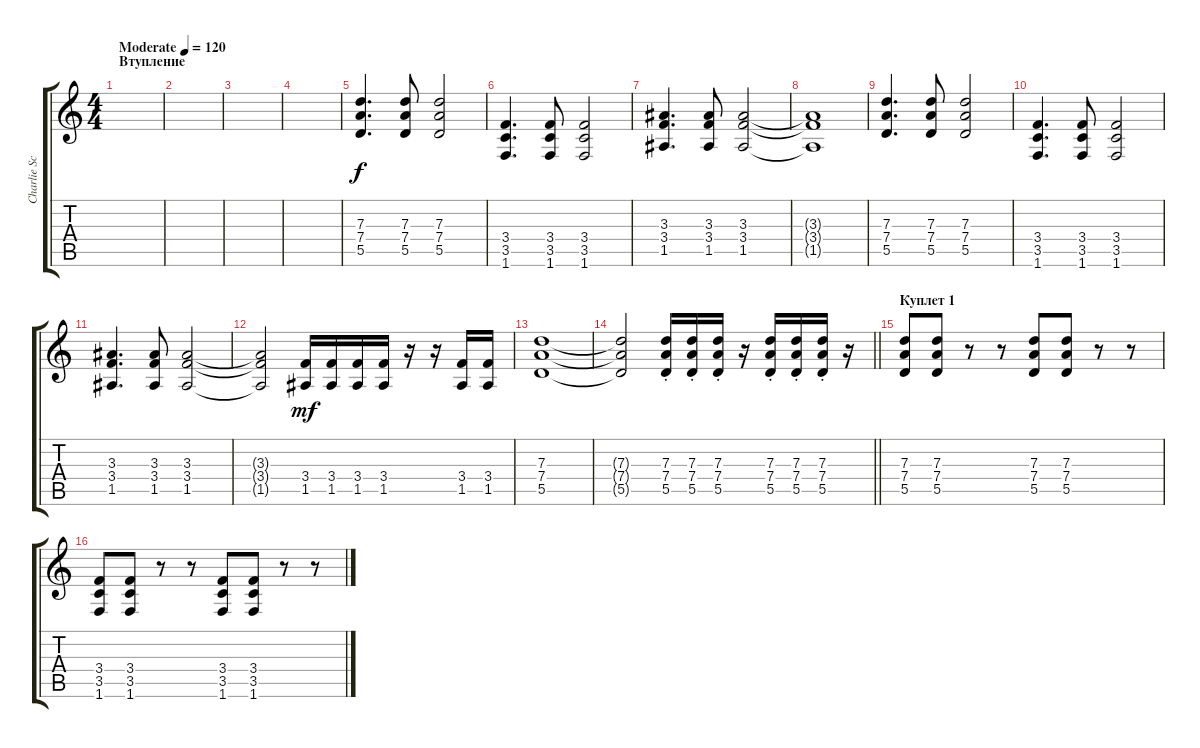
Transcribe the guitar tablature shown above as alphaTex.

\track ("Charlie Scene" "Charlie Sc") {instrument distortionguitar}
\staff {score tabs}
\tuning (E4 B3 G3 D3 A2 E2) {hide}
\ts (4 4)
\section ("" "Втупление")
\tempo (120 "Moderate")
\clef g2
\ks c
|
|
|
|
(7.3 7.4 5.5).4{d} (7.3 7.4 5.5).8 (7.3 7.4 5.5).2 |
(3.4 3.5 1.6).4{d} (3.4 3.5 1.6).8 (3.4 3.5 1.6).2 |
(3.3 3.4 1.5).4{d} (3.3 3.4 1.5).8 (3.3 3.4 1.5).2 |
(3.3{t} 3.4{t} 1.5{t}).1 |
(7.3 7.4 5.5).4{d} (7.3 7.4 5.5).8 (7.3 7.4 5.5).2 |
(3.4 3.5 1.6).4{d} (3.4 3.5 1.6).8 (3.4 3.5 1.6).2 |
(3.3 3.4 1.5).4{d} (3.3 3.4 1.5).8 (3.3 3.4 1.5).2 |
(3.3{t} 3.4{t} 1.5{t}).2{dy f} (3.4 1.5).16{dy mf} (3.4 1.5).16 (3.4 1.5).16 (3.4 1.5).16 r.16 r.16 (3.4 1.5).16 (3.4 1.5).16 |
(7.3 7.4 5.5).1 |
\barLineRight lightlight
(7.3{t} 7.4{t} 5.5{t}).2 (7.3{st} 7.4{st} 5.5{st}).16 (7.3{st} 7.4{st} 5.5{st}).16 (7.3{st} 7.4{st} 5.5{st}).16 r.16 (7.3{st} 7.4{st} 5.5{st}).16 (7.3{st} 7.4{st} 5.5{st}).16 (7.3{st} 7.4{st} 5.5{st}).16 r.16 |
\section ("" "Куплет 1")
(7.3 7.4 5.5).8 (7.3 7.4 5.5).8 r.8 r.8 (7.3 7.4 5.5).8 (7.3 7.4 5.5).8 r.8 r.8 |
(3.4 3.5 1.6).8 (3.4 3.5 1.6).8 r.8 r.8 (3.4 3.5 1.6).8 (3.4 3.5 1.6).8 r.8 r.8
